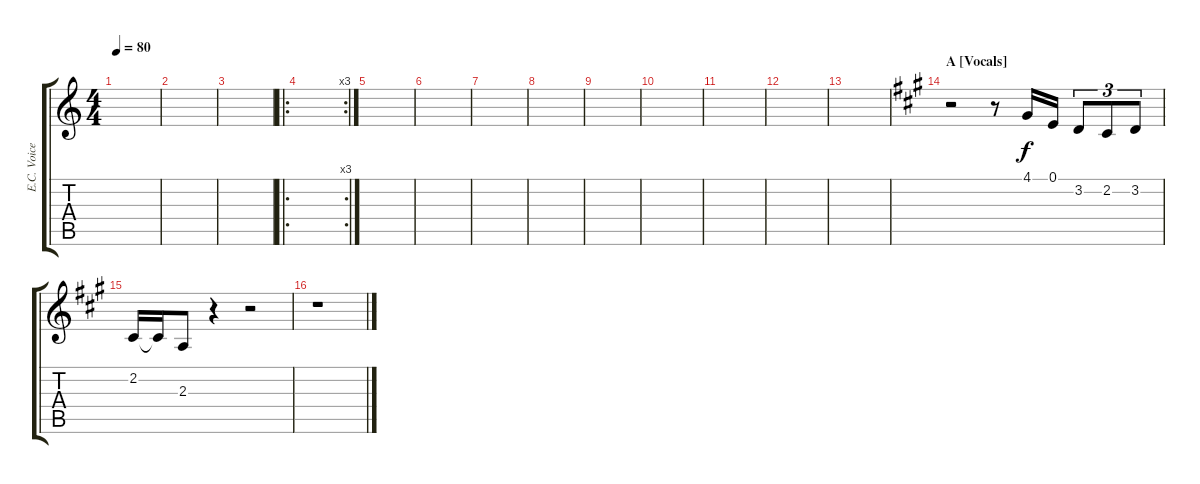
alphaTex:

\track ("E.C. Voice" "E.C. Voice") {instrument harmonica}
\staff {score tabs}
\tuning (E4 B3 G3 D3 A2 E2) {hide}
\ts (4 4)
\tempo 80
\clef g2
\ks c
|
|
|
\ro
\rc 3
|
|
|
|
|
|
|
|
|
|
\section ("" "A [Vocals]")
\ks a
r.2 r.8 4.1.16 0.1.16 3.2.8{tu (3 2)} 2.2.8{tu (3 2)} 3.2.8{tu (3 2)} |
2.2.16 2.2{t}.16 2.3.8 r.4 r.2 |
r.1
